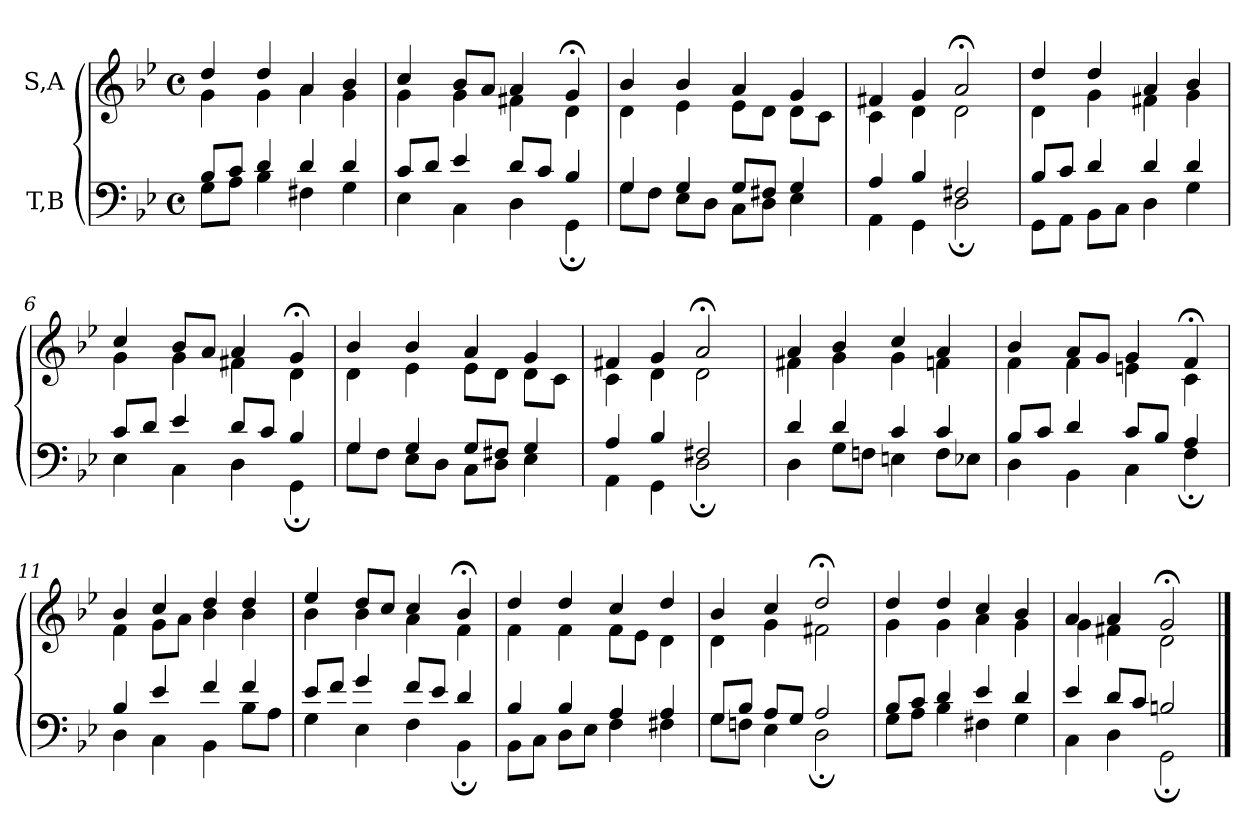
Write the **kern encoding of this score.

**kern	**kern
*part2	*part1
*staff2	*staff1
*I"T,B	*I"S,A
*clefF4	*clefG2
*k[b-e-]	*k[b-e-]
*M4/4	*M4/4
*met(c)	*met(c)
=1	=1
*^	*^
8B-L	8GL	4dd	4g
8cJ	8AJ	.	.
4d	4B-	4dd	4g
4d	4F#X	4a	4a
4d	4G	4b-	4g
=2	=2	=2	=2
8cL	4E-	4cc	4g
8dJ	.	.	.
4e-	4C	8b-L	4g
.	.	8aJ	.
8dL	4D	4a	4f#X
8cJ	.	.	.
4B-	4GG;	4g;<	4d
=3	=3	=3	=3
4G	8GL	4b-	4d
.	8FJ	.	.
4G	8E-L	4b-	4e-
.	8DJ	.	.
8GL	8CL	4a	8e-L
8F#XJ	8DJ	.	8dJ
4G	4E-	4g	8dL
.	.	.	8cJ
=4	=4	=4	=4
4A	4AA	4f#X	4c
4B-	4GG	4g	4d
2F#X	2D;	2a;<	2d
=5	=5	=5	=5
8B-L	8GGL	4dd	4d
8cJ	8AAJ	.	.
4d	8BB-L	4dd	4g
.	8CJ	.	.
4d	4D	4a	4f#X
4d	4G	4b-	4g
=6	=6	=6	=6
8cL	4E-	4cc	4g
8dJ	.	.	.
4e-	4C	8b-L	4g
.	.	8aJ	.
8dL	4D	4a	4f#X
8cJ	.	.	.
4B-	4GG;	4g;<	4d
=7	=7	=7	=7
4G	8GL	4b-	4d
.	8FJ	.	.
4G	8E-L	4b-	4e-
.	8DJ	.	.
8GL	8CL	4a	8e-L
8F#XJ	8DJ	.	8dJ
4G	4E-	4g	8dL
.	.	.	8cJ
=8	=8	=8	=8
4A	4AA	4f#X	4c
4B-	4GG	4g	4d
2F#X	2D;	2a;<	2d
=9	=9	=9	=9
4d	4D	4a	4f#X
4d	8GL	4b-	4g
.	8FnJ	.	.
4c	4En	4cc	4g
4c	8FL	4a	4fn
.	8E-XJ	.	.
=10	=10	=10	=10
8B-L	4D	4b-	4f
8cJ	.	.	.
4d	4BB-	8aL	4f
.	.	8gJ	.
8cL	4C	4g	4en
8B-J	.	.	.
4A	4F;	4f;<	4c
=11	=11	=11	=11
4B-	4D	4b-	4f
4e-	4C	4cc	8gL
.	.	.	8aJ
4f	4BB-	4dd	4b-
4f	8B-L	4dd	4b-
.	8AJ	.	.
=12	=12	=12	=12
8e-L	4G	4ee-	4b-
8fJ	.	.	.
4g	4E-	8ddL	4b-
.	.	8ccJ	.
8fL	4F	4cc	4a
8e-J	.	.	.
4d	4BB-;	4b-;<	4f
=13	=13	=13	=13
4B-	8BB-L	4dd	4f
.	8CJ	.	.
4B-	8DL	4dd	4f
.	8E-J	.	.
4A	4F	4cc	8fL
.	.	.	8e-J
4A	4F#X	4dd	4d
=14	=14	=14	=14
8GL	8GL	4b-	4d
8B-J	8FnJ	.	.
8AL	4E-	4cc	4g
8GJ	.	.	.
2A	2D;	2dd;<	2f#X
=15	=15	=15	=15
8B-L	8GL	4dd	4g
8cJ	8AJ	.	.
4d	4B-	4dd	4g
4e-	4F#X	4cc	4a
4d	4G	4b-	4g
=16	=16	=16	=16
4e-	4C	4a	4g
8dL	4D	4a	4f#X
8cJ	.	.	.
2Bn	2GG;	2g;<	2d
*v	*v	*	*
*	*v	*v
==	==
*-	*-
